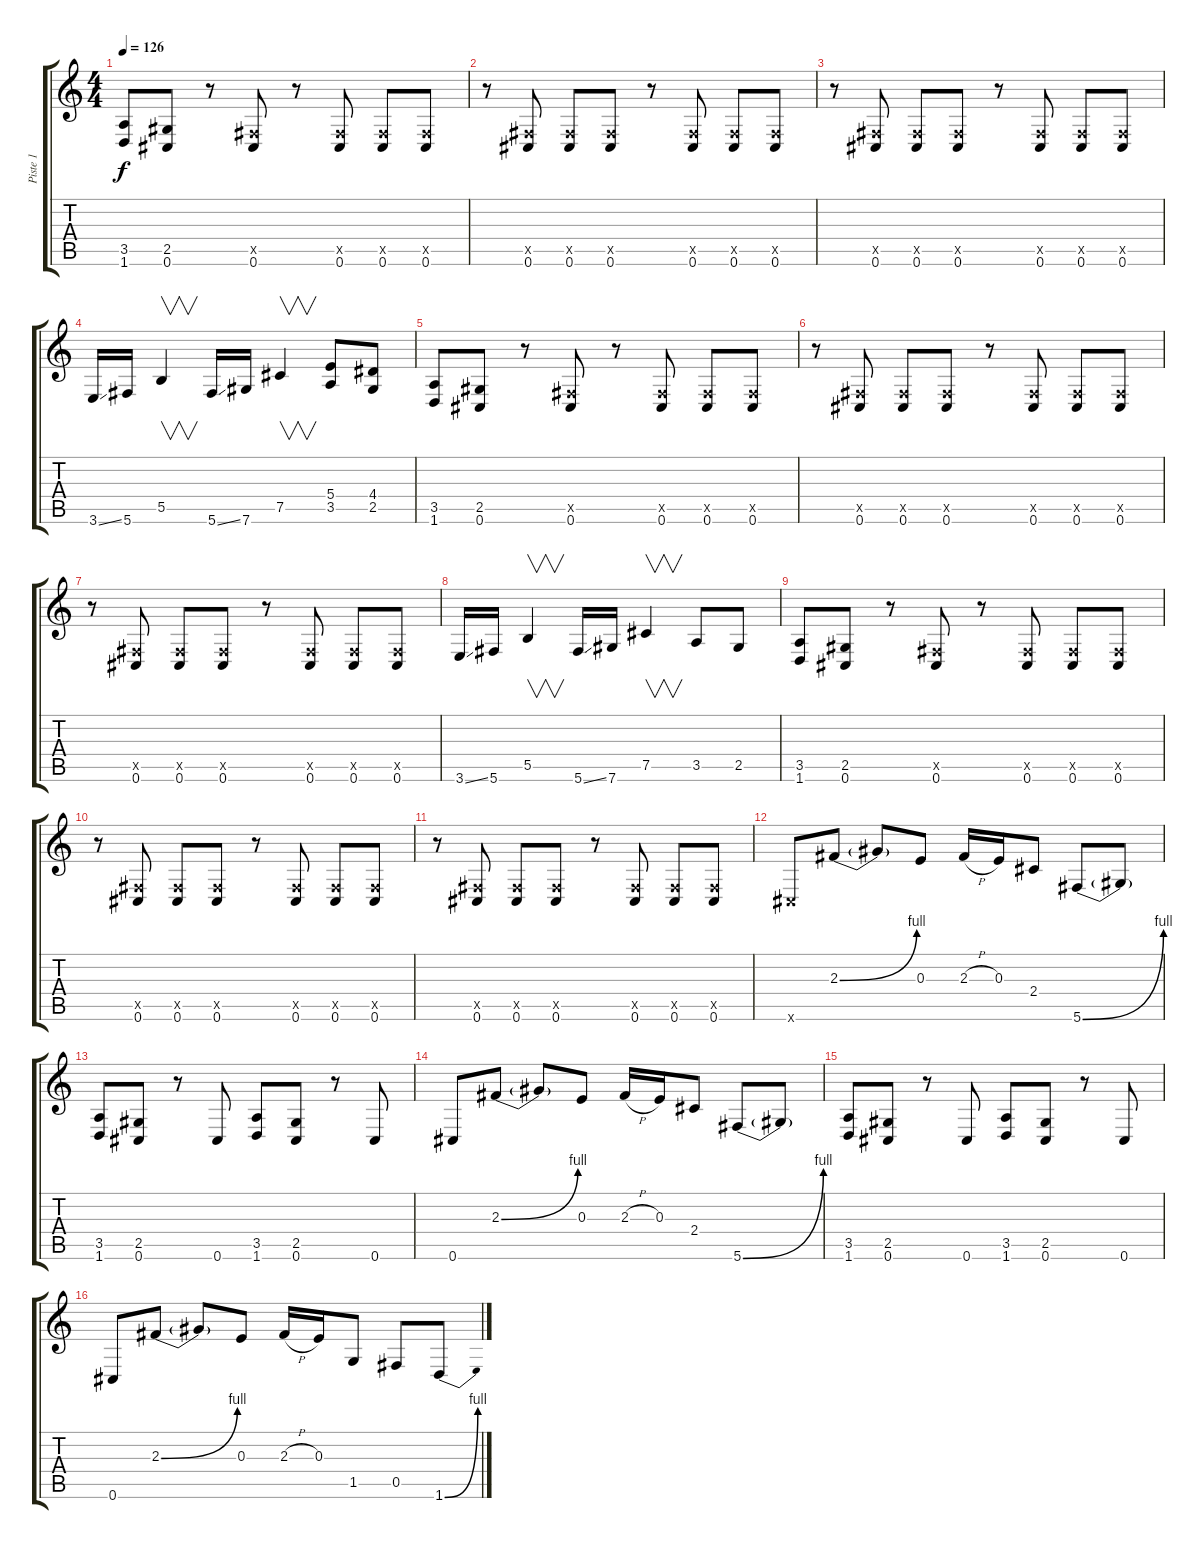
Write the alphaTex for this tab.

\track ("Piste 1" "Piste 1") {instrument overdrivenguitar}
\staff {score tabs}
\tuning (Db4 Ab3 E3 B2 Gb2 Db2) {hide}
\ts (4 4)
\tempo 126
\clef g2
\ks c
(3.5 1.6).8{dy f} (2.5 0.6).8 r.8 (0.5{x} 0.6).8 r.8 (0.5{x} 0.6).8 (0.5{x} 0.6).8 (0.5{x} 0.6).8 |
r.8 (0.5{x} 0.6).8 (0.5{x} 0.6).8 (0.5{x} 0.6).8 r.8 (0.5{x} 0.6).8 (0.5{x} 0.6).8 (0.5{x} 0.6).8 |
r.8 (0.5{x} 0.6).8 (0.5{x} 0.6).8 (0.5{x} 0.6).8 r.8 (0.5{x} 0.6).8 (0.5{x} 0.6).8 (0.5{x} 0.6).8 |
3.6{ss}.16 5.6.16 5.5.4{v} 5.6{ss}.16 7.6.16 7.5.4{v} (5.4 3.5).8 (4.4 2.5).8 |
(3.5 1.6).8 (2.5 0.6).8 r.8 (0.5{x} 0.6).8 r.8 (0.5{x} 0.6).8 (0.5{x} 0.6).8 (0.5{x} 0.6).8 |
r.8 (0.5{x} 0.6).8 (0.5{x} 0.6).8 (0.5{x} 0.6).8 r.8 (0.5{x} 0.6).8 (0.5{x} 0.6).8 (0.5{x} 0.6).8 |
r.8 (0.5{x} 0.6).8 (0.5{x} 0.6).8 (0.5{x} 0.6).8 r.8 (0.5{x} 0.6).8 (0.5{x} 0.6).8 (0.5{x} 0.6).8 |
3.6{ss}.16 5.6.16 5.5.4{v} 5.6{ss}.16 7.6.16 7.5.4{v} 3.5.8 2.5.8 |
(3.5 1.6).8 (2.5 0.6).8 r.8 (0.5{x} 0.6).8 r.8 (0.5{x} 0.6).8 (0.5{x} 0.6).8 (0.5{x} 0.6).8 |
r.8 (0.5{x} 0.6).8 (0.5{x} 0.6).8 (0.5{x} 0.6).8 r.8 (0.5{x} 0.6).8 (0.5{x} 0.6).8 (0.5{x} 0.6).8 |
r.8 (0.5{x} 0.6).8 (0.5{x} 0.6).8 (0.5{x} 0.6).8 r.8 (0.5{x} 0.6).8 (0.5{x} 0.6).8 (0.5{x} 0.6).8 |
0.6{x}.8 2.3{be (bend 0 0 60 4)}.8 2.3{t}.8 0.3.8 2.3{h}.16 0.3.16 2.4.8 5.6{be (bend 0 0 60 4)}.8 5.6{t}.8 |
(3.5 1.6).8 (2.5 0.6).8 r.8 0.6.8 (3.5 1.6).8 (2.5 0.6).8 r.8 0.6.8 |
0.6.8 2.3{be (bend 0 0 60 4)}.8 2.3{t}.8 0.3.8 2.3{h}.16 0.3.16 2.4.8 5.6{be (bend 0 0 60 4)}.8 5.6{t}.8 |
(3.5 1.6).8 (2.5 0.6).8 r.8 0.6.8 (3.5 1.6).8 (2.5 0.6).8 r.8 0.6.8 |
0.6.8 2.3{be (bend 0 0 60 4)}.8 2.3{t}.8 0.3.8 2.3{h}.16 0.3.16 1.5.8 0.5.8 1.6{be (bend 0 0 60 4)}.8
